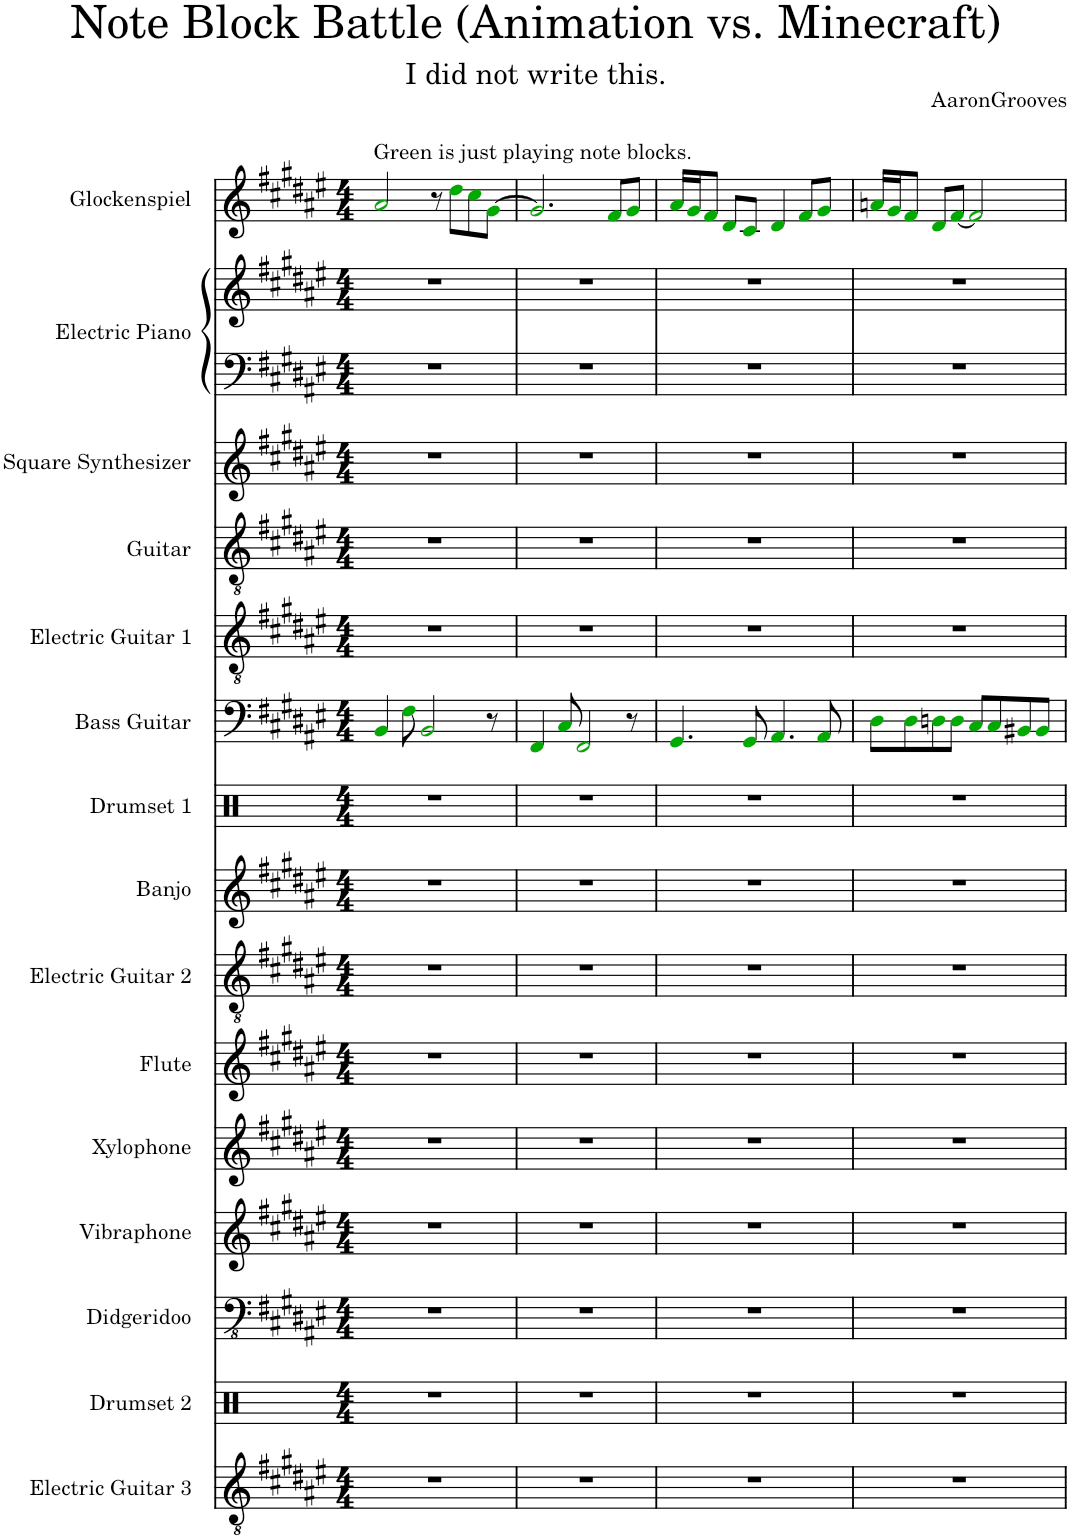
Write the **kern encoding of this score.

**kern	**kern	**kern	**kern	**kern	**kern	**kern	**kern	**kern	**kern	**kern	**kern	**kern	**kern	**kern	**kern
*part15	*part14	*part13	*part12	*part11	*part10	*part9	*part8	*part7	*part6	*part5	*part4	*part3	*part2	*part2	*part1
*staff16	*staff15	*staff14	*staff13	*staff12	*staff11	*staff10	*staff9	*staff8	*staff7	*staff6	*staff5	*staff4	*staff3	*staff2	*staff1
*I"Electric Guitar 3	*I"Drumset 2	*I"Didgeridoo	*I"Vibraphone	*I"Xylophone	*I"Flute	*I"Electric Guitar 2	*I"Banjo	*I"Drumset 1	*I"Bass Guitar	*I"Electric Guitar 1	*I"Guitar	*I"Square Synthesizer	*I"Electric Piano	*	*I"Glockenspiel
*I'El. Guit. 3	*I'D. Set 2	*I'Doo.	*I'Vib.	*I'Xyl.	*I'Fl.	*I'El. Guit. 2	*I'Bj.	*I'D. Set 1	*I'B. Guit.	*I'El. Guit. 1	*I'Guit.	*I'Synth.	*I'El. Pno.	*	*I'Glock.
*clefGv2	*clefX	*clefFv4	*clefG2	*clefG2	*clefG2	*clefGv2	*clefG2	*clefX	*clefF4	*clefGv2	*clefGv2	*clefG2	*clefF4	*clefG2	*clefG2
*	*	*	*	*Trd-7c-12	*	*	*	*	*Trd7c12	*	*	*	*	*	*Trd-14c-24
*k[f#c#g#d#a#e#]	*k[]	*k[f#c#g#d#a#e#]	*k[f#c#g#d#a#e#]	*k[f#c#g#d#a#e#]	*k[f#c#g#d#a#e#]	*k[f#c#g#d#a#e#]	*k[f#c#g#d#a#e#]	*k[]	*k[f#c#g#d#a#e#]	*k[f#c#g#d#a#e#]	*k[f#c#g#d#a#e#]	*k[f#c#g#d#a#e#]	*k[f#c#g#d#a#e#]	*k[f#c#g#d#a#e#]	*k[f#c#g#d#a#e#]
*M4/4	*M4/4	*M4/4	*M4/4	*M4/4	*M4/4	*M4/4	*M4/4	*M4/4	*M4/4	*M4/4	*M4/4	*M4/4	*M4/4	*M4/4	*M4/4
=1	=1	=1	=1	=1	=1	=1	=1	=1	=1	=1	=1	=1	=1	=1	=1
!	!	!	!	!	!	!	!	!	!	!	!	!	!	!	!LO:TX:a:t=Green is just playing note blocks.
1r	1r	1r	1r	1r	1r	1r	1r	1r	4BBi/	1r	1r	1r	1r	1r	2a#i/
.	.	.	.	.	.	.	.	.	8F#i\	.	.	.	.	.	.
.	.	.	.	.	.	.	.	.	2BBi/	.	.	.	.	.	.
.	.	.	.	.	.	.	.	.	.	.	.	.	.	.	8r
.	.	.	.	.	.	.	.	.	.	.	.	.	.	.	8dd#i\L
.	.	.	.	.	.	.	.	.	.	.	.	.	.	.	8cc#i\
.	.	.	.	.	.	.	.	.	8r	.	.	.	.	.	[8g#i\J
=2	=2	=2	=2	=2	=2	=2	=2	=2	=2	=2	=2	=2	=2	=2	=2
1r	1r	1r	1r	1r	1r	1r	1r	1r	4FF#i/	1r	1r	1r	1r	1r	2.g#i/]
.	.	.	.	.	.	.	.	.	8C#i/	.	.	.	.	.	.
.	.	.	.	.	.	.	.	.	2FF#i/	.	.	.	.	.	.
.	.	.	.	.	.	.	.	.	.	.	.	.	.	.	8f#i/L
.	.	.	.	.	.	.	.	.	8r	.	.	.	.	.	8g#i/J
=3	=3	=3	=3	=3	=3	=3	=3	=3	=3	=3	=3	=3	=3	=3	=3
1r	1r	1r	1r	1r	1r	1r	1r	1r	4.GG#i/	1r	1r	1r	1r	1r	16a#i/LL
.	.	.	.	.	.	.	.	.	.	.	.	.	.	.	16g#i/J
.	.	.	.	.	.	.	.	.	.	.	.	.	.	.	8f#i/J
.	.	.	.	.	.	.	.	.	.	.	.	.	.	.	8d#i/L
.	.	.	.	.	.	.	.	.	8GG#i/	.	.	.	.	.	8c#i/J
.	.	.	.	.	.	.	.	.	4.AA#i/	.	.	.	.	.	4d#i/
.	.	.	.	.	.	.	.	.	.	.	.	.	.	.	8f#i/L
.	.	.	.	.	.	.	.	.	8AA#i/	.	.	.	.	.	8g#i/J
=4	=4	=4	=4	=4	=4	=4	=4	=4	=4	=4	=4	=4	=4	=4	=4
1r	1r	1r	1r	1r	1r	1r	1r	1r	8D#i\L	1r	1r	1r	1r	1r	16ani/LL
.	.	.	.	.	.	.	.	.	.	.	.	.	.	.	16g#i/J
.	.	.	.	.	.	.	.	.	8D#i\	.	.	.	.	.	8f#i/J
.	.	.	.	.	.	.	.	.	8Dni\	.	.	.	.	.	8d#i/L
.	.	.	.	.	.	.	.	.	8Di\J	.	.	.	.	.	[8f#i/J
.	.	.	.	.	.	.	.	.	8C#i/L	.	.	.	.	.	2f#i/]
.	.	.	.	.	.	.	.	.	8C#i/	.	.	.	.	.	.
.	.	.	.	.	.	.	.	.	8BB#Xi/	.	.	.	.	.	.
.	.	.	.	.	.	.	.	.	8BB#i/J	.	.	.	.	.	.
=	=	=	=	=	=	=	=	=	=	=	=	=	=	=	=
*-	*-	*-	*-	*-	*-	*-	*-	*-	*-	*-	*-	*-	*-	*-	*-
